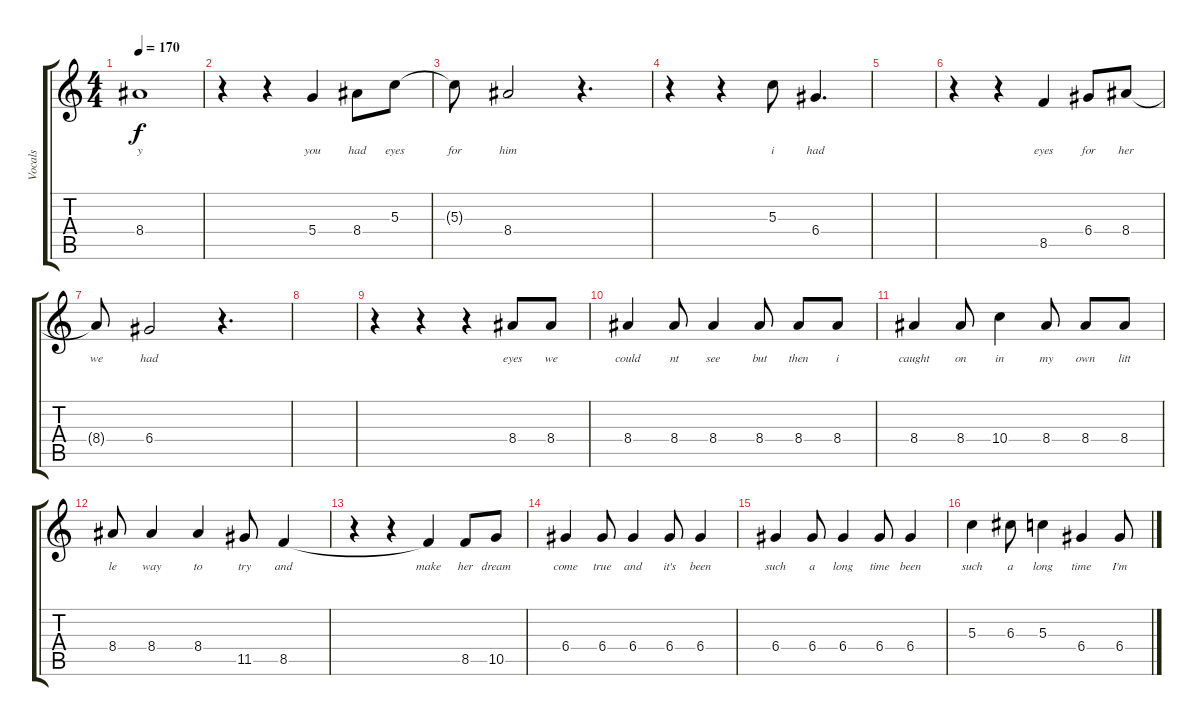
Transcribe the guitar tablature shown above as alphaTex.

\track ("Vocals" "Vocals") {instrument overdrivenguitar}
\staff {score tabs}
\tuning (E4 B3 G3 D3 A2 E2) {hide}
\ts (4 4)
\tempo 170
\clef g2
\ks c
8.4{t}.1{lyrics (0 "y") lyrics (1 "") lyrics (2 "") lyrics (3 "") lyrics (4 "") dy f} |
r.4 r.4 5.4.4{lyrics (0 "you") lyrics (1 "") lyrics (2 "") lyrics (3 "") lyrics (4 "")} 8.4.8{lyrics (0 "had") lyrics (1 "") lyrics (2 "") lyrics (3 "") lyrics (4 "")} 5.3.8{lyrics (0 "eyes") lyrics (1 "") lyrics (2 "") lyrics (3 "") lyrics (4 "")} |
5.3{t}.8{lyrics (0 "for") lyrics (1 "") lyrics (2 "") lyrics (3 "") lyrics (4 "")} 8.4.2{lyrics (0 "him") lyrics (1 "") lyrics (2 "") lyrics (3 "") lyrics (4 "")} r.4{d} |
r.4 r.4 5.3.8{lyrics (0 "i") lyrics (1 "") lyrics (2 "") lyrics (3 "") lyrics (4 "")} 6.4.4{d lyrics (0 "had") lyrics (1 "") lyrics (2 "") lyrics (3 "") lyrics (4 "")} |
|
r.4 r.4 8.5.4{lyrics (0 "eyes") lyrics (1 "") lyrics (2 "") lyrics (3 "") lyrics (4 "")} 6.4.8{lyrics (0 "for") lyrics (1 "") lyrics (2 "") lyrics (3 "") lyrics (4 "")} 8.4.8{lyrics (0 "her") lyrics (1 "") lyrics (2 "") lyrics (3 "") lyrics (4 "")} |
8.4{t}.8{lyrics (0 "we") lyrics (1 "") lyrics (2 "") lyrics (3 "") lyrics (4 "")} 6.4.2{lyrics (0 "had") lyrics (1 "") lyrics (2 "") lyrics (3 "") lyrics (4 "")} r.4{d} |
|
r.4 r.4 r.4 8.4.8{lyrics (0 "eyes") lyrics (1 "") lyrics (2 "") lyrics (3 "") lyrics (4 "")} 8.4.8{lyrics (0 "we") lyrics (1 "") lyrics (2 "") lyrics (3 "") lyrics (4 "")} |
8.4.4{lyrics (0 "could") lyrics (1 "") lyrics (2 "") lyrics (3 "") lyrics (4 "")} 8.4.8{lyrics (0 "nt") lyrics (1 "") lyrics (2 "") lyrics (3 "") lyrics (4 "")} 8.4.4{lyrics (0 "see") lyrics (1 "") lyrics (2 "") lyrics (3 "") lyrics (4 "")} 8.4.8{lyrics (0 "but") lyrics (1 "") lyrics (2 "") lyrics (3 "") lyrics (4 "")} 8.4.8{lyrics (0 "then") lyrics (1 "") lyrics (2 "") lyrics (3 "") lyrics (4 "")} 8.4.8{lyrics (0 "i") lyrics (1 "") lyrics (2 "") lyrics (3 "") lyrics (4 "")} |
8.4.4{lyrics (0 "caught") lyrics (1 "") lyrics (2 "") lyrics (3 "") lyrics (4 "")} 8.4.8{lyrics (0 "on") lyrics (1 "") lyrics (2 "") lyrics (3 "") lyrics (4 "")} 10.4.4{lyrics (0 "in") lyrics (1 "") lyrics (2 "") lyrics (3 "") lyrics (4 "")} 8.4.8{lyrics (0 "my") lyrics (1 "") lyrics (2 "") lyrics (3 "") lyrics (4 "")} 8.4.8{lyrics (0 "own") lyrics (1 "") lyrics (2 "") lyrics (3 "") lyrics (4 "")} 8.4.8{lyrics (0 "litt") lyrics (1 "") lyrics (2 "") lyrics (3 "") lyrics (4 "")} |
8.4.8{lyrics (0 "le") lyrics (1 "") lyrics (2 "") lyrics (3 "") lyrics (4 "")} 8.4.4{lyrics (0 "way") lyrics (1 "") lyrics (2 "") lyrics (3 "") lyrics (4 "")} 8.4.4{lyrics (0 "to") lyrics (1 "") lyrics (2 "") lyrics (3 "") lyrics (4 "")} 11.5.8{lyrics (0 "try") lyrics (1 "") lyrics (2 "") lyrics (3 "") lyrics (4 "")} 8.5.4{lyrics (0 "and") lyrics (1 "") lyrics (2 "") lyrics (3 "") lyrics (4 "")} |
r.4 r.4 8.5{t}.4{lyrics (0 "make") lyrics (1 "") lyrics (2 "") lyrics (3 "") lyrics (4 "")} 8.5.8{lyrics (0 "her") lyrics (1 "") lyrics (2 "") lyrics (3 "") lyrics (4 "")} 10.5.8{lyrics (0 "dream") lyrics (1 "") lyrics (2 "") lyrics (3 "") lyrics (4 "")} |
6.4.4{lyrics (0 "come") lyrics (1 "") lyrics (2 "") lyrics (3 "") lyrics (4 "")} 6.4.8{lyrics (0 "true") lyrics (1 "") lyrics (2 "") lyrics (3 "") lyrics (4 "")} 6.4.4{lyrics (0 "and") lyrics (1 "") lyrics (2 "") lyrics (3 "") lyrics (4 "")} 6.4.8{lyrics (0 "it's") lyrics (1 "") lyrics (2 "") lyrics (3 "") lyrics (4 "")} 6.4.4{lyrics (0 "been") lyrics (1 "") lyrics (2 "") lyrics (3 "") lyrics (4 "")} |
6.4.4{lyrics (0 "such") lyrics (1 "") lyrics (2 "") lyrics (3 "") lyrics (4 "")} 6.4.8{lyrics (0 "a") lyrics (1 "") lyrics (2 "") lyrics (3 "") lyrics (4 "")} 6.4.4{lyrics (0 "long") lyrics (1 "") lyrics (2 "") lyrics (3 "") lyrics (4 "")} 6.4.8{lyrics (0 "time") lyrics (1 "") lyrics (2 "") lyrics (3 "") lyrics (4 "")} 6.4.4{lyrics (0 "been") lyrics (1 "") lyrics (2 "") lyrics (3 "") lyrics (4 "")} |
5.3.4{lyrics (0 "such") lyrics (1 "") lyrics (2 "") lyrics (3 "") lyrics (4 "")} 6.3.8{lyrics (0 "a") lyrics (1 "") lyrics (2 "") lyrics (3 "") lyrics (4 "")} 5.3.4{lyrics (0 "long") lyrics (1 "") lyrics (2 "") lyrics (3 "") lyrics (4 "")} 6.4.4{lyrics (0 "time") lyrics (1 "") lyrics (2 "") lyrics (3 "") lyrics (4 "")} 6.4.8{lyrics (0 "I'm") lyrics (1 "") lyrics (2 "") lyrics (3 "") lyrics (4 "")}
